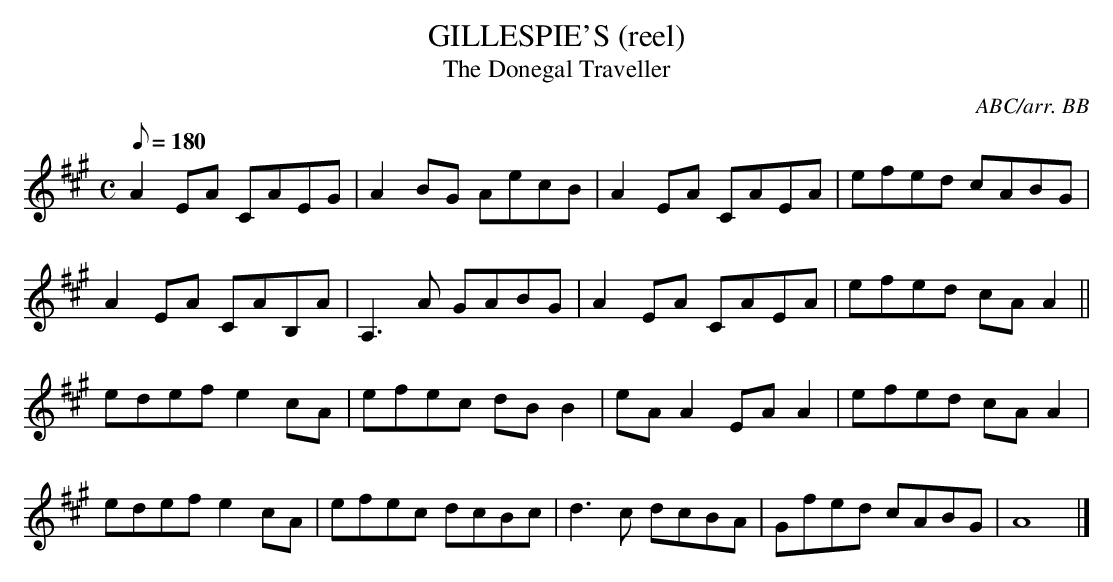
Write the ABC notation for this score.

X:1
T:GILLESPIE'S (reel)
T:The Donegal Traveller
C:ABC/arr. BB
L:1/8
M:C
Q:180
K:A
A2EA CAEG|A2BG AecB|A2EA CAEA|efed cABG|
A2EA CAB,A|A,3A GABG|A2EA CAEA|efed cAA2 ||
edef e2cA|efec dBB2|eAA2 EAA2|efed cAA2|
edef e2cA|efec dcBc|d3c dcBA|Gfed cABG|A8 |]
